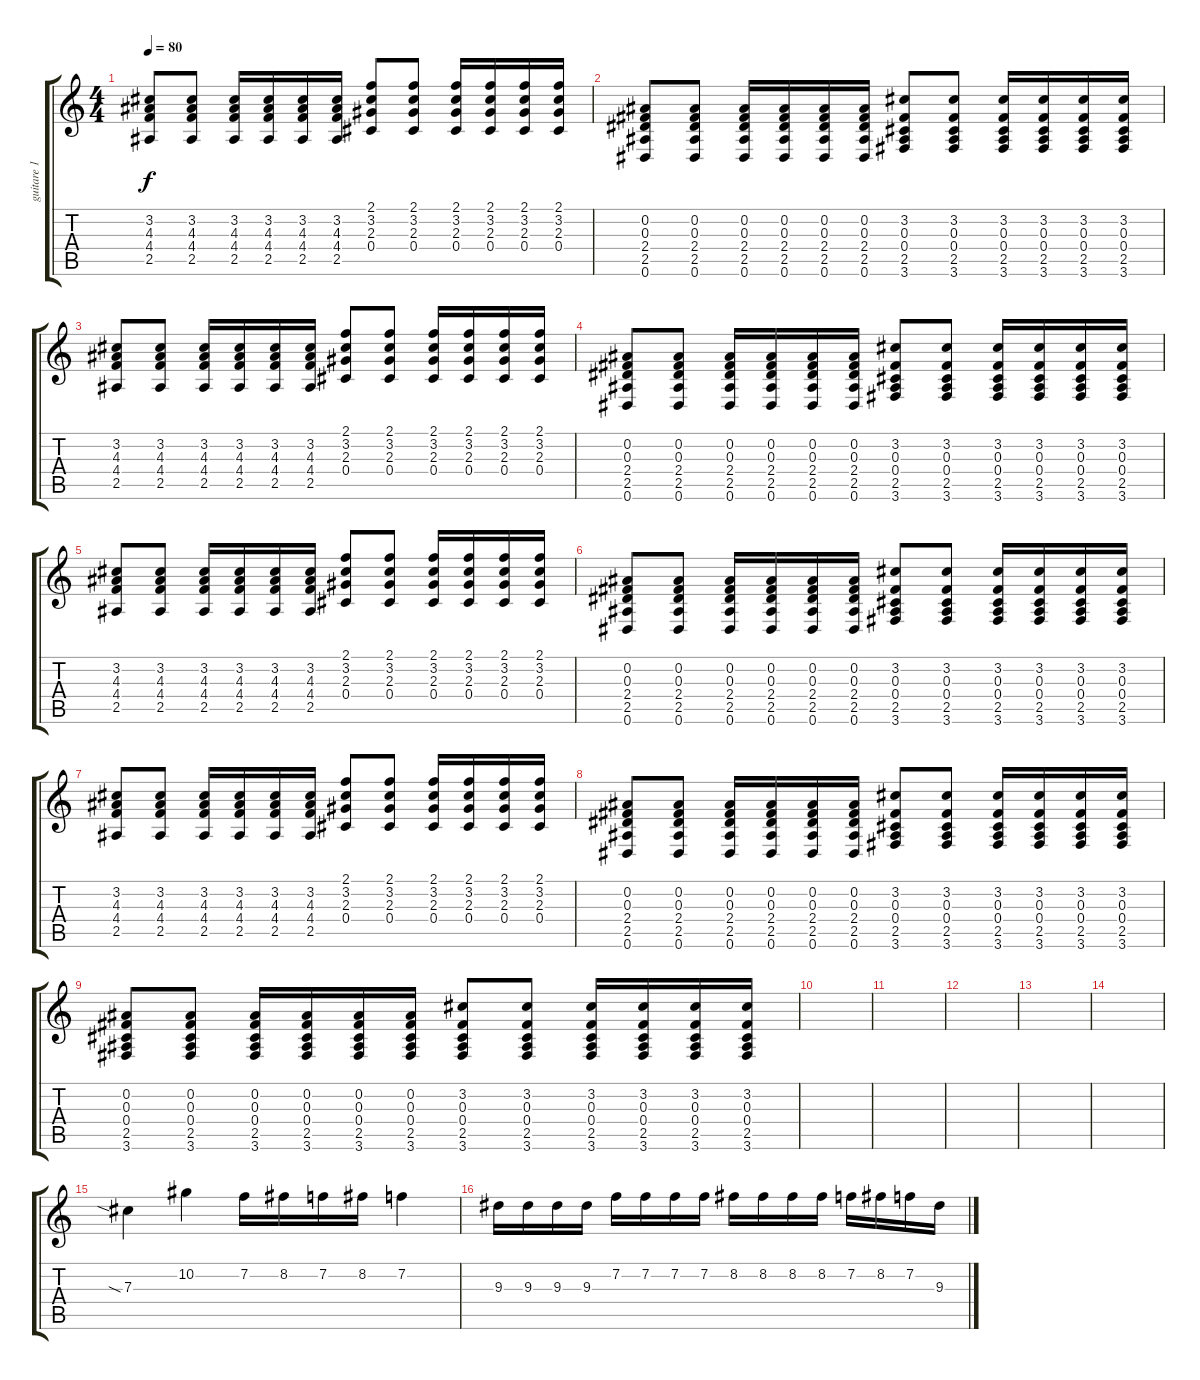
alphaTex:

\track ("guitare 1" "guitare 1") {instrument acousticguitarsteel}
\staff {score tabs}
\tuning (Eb4 Bb3 Gb3 Db3 Ab2 Eb2) {hide}
\ts (4 4)
\tempo 80
\clef g2
\ks c
(3.2 4.3 4.4 2.5).8{dy f} (3.2 4.3 4.4 2.5).8 (3.2 4.3 4.4 2.5).16 (3.2 4.3 4.4 2.5).16 (3.2 4.3 4.4 2.5).16 (3.2 4.3 4.4 2.5).16 (2.1 3.2 2.3 0.4).8 (2.1 3.2 2.3 0.4).8 (2.1 3.2 2.3 0.4).16 (2.1 3.2 2.3 0.4).16 (2.1 3.2 2.3 0.4).16 (2.1 3.2 2.3 0.4).16 |
(0.2 0.3 2.4 2.5 0.6).8 (0.2 0.3 2.4 2.5 0.6).8 (0.2 0.3 2.4 2.5 0.6).16 (0.2 0.3 2.4 2.5 0.6).16 (0.2 0.3 2.4 2.5 0.6).16 (0.2 0.3 2.4 2.5 0.6).16 (3.2 0.3 0.4 2.5 3.6).8 (3.2 0.3 0.4 2.5 3.6).8 (3.2 0.3 0.4 2.5 3.6).16 (3.2 0.3 0.4 2.5 3.6).16 (3.2 0.3 0.4 2.5 3.6).16 (3.2 0.3 0.4 2.5 3.6).16 |
(3.2 4.3 4.4 2.5).8 (3.2 4.3 4.4 2.5).8 (3.2 4.3 4.4 2.5).16 (3.2 4.3 4.4 2.5).16 (3.2 4.3 4.4 2.5).16 (3.2 4.3 4.4 2.5).16 (2.1 3.2 2.3 0.4).8 (2.1 3.2 2.3 0.4).8 (2.1 3.2 2.3 0.4).16 (2.1 3.2 2.3 0.4).16 (2.1 3.2 2.3 0.4).16 (2.1 3.2 2.3 0.4).16 |
(0.2 0.3 2.4 2.5 0.6).8 (0.2 0.3 2.4 2.5 0.6).8 (0.2 0.3 2.4 2.5 0.6).16 (0.2 0.3 2.4 2.5 0.6).16 (0.2 0.3 2.4 2.5 0.6).16 (0.2 0.3 2.4 2.5 0.6).16 (3.2 0.3 0.4 2.5 3.6).8 (3.2 0.3 0.4 2.5 3.6).8 (3.2 0.3 0.4 2.5 3.6).16 (3.2 0.3 0.4 2.5 3.6).16 (3.2 0.3 0.4 2.5 3.6).16 (3.2 0.3 0.4 2.5 3.6).16 |
(3.2 4.3 4.4 2.5).8 (3.2 4.3 4.4 2.5).8 (3.2 4.3 4.4 2.5).16 (3.2 4.3 4.4 2.5).16 (3.2 4.3 4.4 2.5).16 (3.2 4.3 4.4 2.5).16 (2.1 3.2 2.3 0.4).8 (2.1 3.2 2.3 0.4).8 (2.1 3.2 2.3 0.4).16 (2.1 3.2 2.3 0.4).16 (2.1 3.2 2.3 0.4).16 (2.1 3.2 2.3 0.4).16 |
(0.2 0.3 2.4 2.5 0.6).8 (0.2 0.3 2.4 2.5 0.6).8 (0.2 0.3 2.4 2.5 0.6).16 (0.2 0.3 2.4 2.5 0.6).16 (0.2 0.3 2.4 2.5 0.6).16 (0.2 0.3 2.4 2.5 0.6).16 (3.2 0.3 0.4 2.5 3.6).8 (3.2 0.3 0.4 2.5 3.6).8 (3.2 0.3 0.4 2.5 3.6).16 (3.2 0.3 0.4 2.5 3.6).16 (3.2 0.3 0.4 2.5 3.6).16 (3.2 0.3 0.4 2.5 3.6).16 |
(3.2 4.3 4.4 2.5).8 (3.2 4.3 4.4 2.5).8 (3.2 4.3 4.4 2.5).16 (3.2 4.3 4.4 2.5).16 (3.2 4.3 4.4 2.5).16 (3.2 4.3 4.4 2.5).16 (2.1 3.2 2.3 0.4).8 (2.1 3.2 2.3 0.4).8 (2.1 3.2 2.3 0.4).16 (2.1 3.2 2.3 0.4).16 (2.1 3.2 2.3 0.4).16 (2.1 3.2 2.3 0.4).16 |
(0.2 0.3 2.4 2.5 0.6).8 (0.2 0.3 2.4 2.5 0.6).8 (0.2 0.3 2.4 2.5 0.6).16 (0.2 0.3 2.4 2.5 0.6).16 (0.2 0.3 2.4 2.5 0.6).16 (0.2 0.3 2.4 2.5 0.6).16 (3.2 0.3 0.4 2.5 3.6).8 (3.2 0.3 0.4 2.5 3.6).8 (3.2 0.3 0.4 2.5 3.6).16 (3.2 0.3 0.4 2.5 3.6).16 (3.2 0.3 0.4 2.5 3.6).16 (3.2 0.3 0.4 2.5 3.6).16 |
(0.2 0.3 0.4 2.5 3.6).8 (0.2 0.3 0.4 2.5 3.6).8 (0.2 0.3 0.4 2.5 3.6).16 (0.2 0.3 0.4 2.5 3.6).16 (0.2 0.3 0.4 2.5 3.6).16 (0.2 0.3 0.4 2.5 3.6).16 (3.2 0.3 0.4 2.5 3.6).8 (3.2 0.3 0.4 2.5 3.6).8 (3.2 0.3 0.4 2.5 3.6).16 (3.2 0.3 0.4 2.5 3.6).16 (3.2 0.3 0.4 2.5 3.6).16 (3.2 0.3 0.4 2.5 3.6).16 |
|
|
|
|
|
7.3{sia}.4{volume 16 instrument distortionguitar} 10.2.4 7.2.16 8.2.16 7.2.16 8.2.16 7.2.4 |
9.3.16 9.3.16 9.3.16 9.3.16 7.2.16 7.2.16 7.2.16 7.2.16 8.2.16 8.2.16 8.2.16 8.2.16 7.2.16 8.2.16 7.2.16 9.3.16
